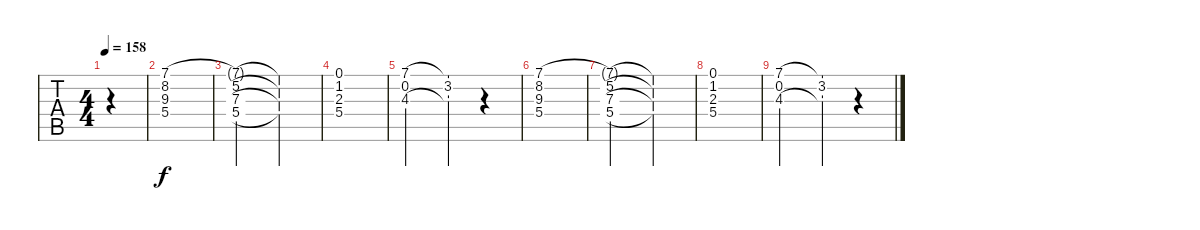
\track ("   " "   ") {instrument pad2warm}
\staff {tabs}
\tuning (D4 A3 F3 C3 G2 D2) {hide}
\ts (4 4)
\tempo 158
\clef g2
\ks c
|
(7.1 8.2 9.3 5.4).1 |
(7.1{t} 5.2 7.3 5.4).2 (7.1{t} 5.2{t} 7.3{t} 5.4{t}).2 |
(0.1 1.2 2.3 5.4).1 |
(7.1 0.2 4.3).2 (7.1{t} 3.2 4.3{t}).4 r.4 |
(7.1 8.2 9.3 5.4).1 |
(7.1{t} 5.2 7.3 5.4).2 (7.1{t} 5.2{t} 7.3{t} 5.4{t}).2 |
(0.1 1.2 2.3 5.4).1 |
(7.1 0.2 4.3).2 (7.1{t} 3.2 4.3{t}).4 r.4
